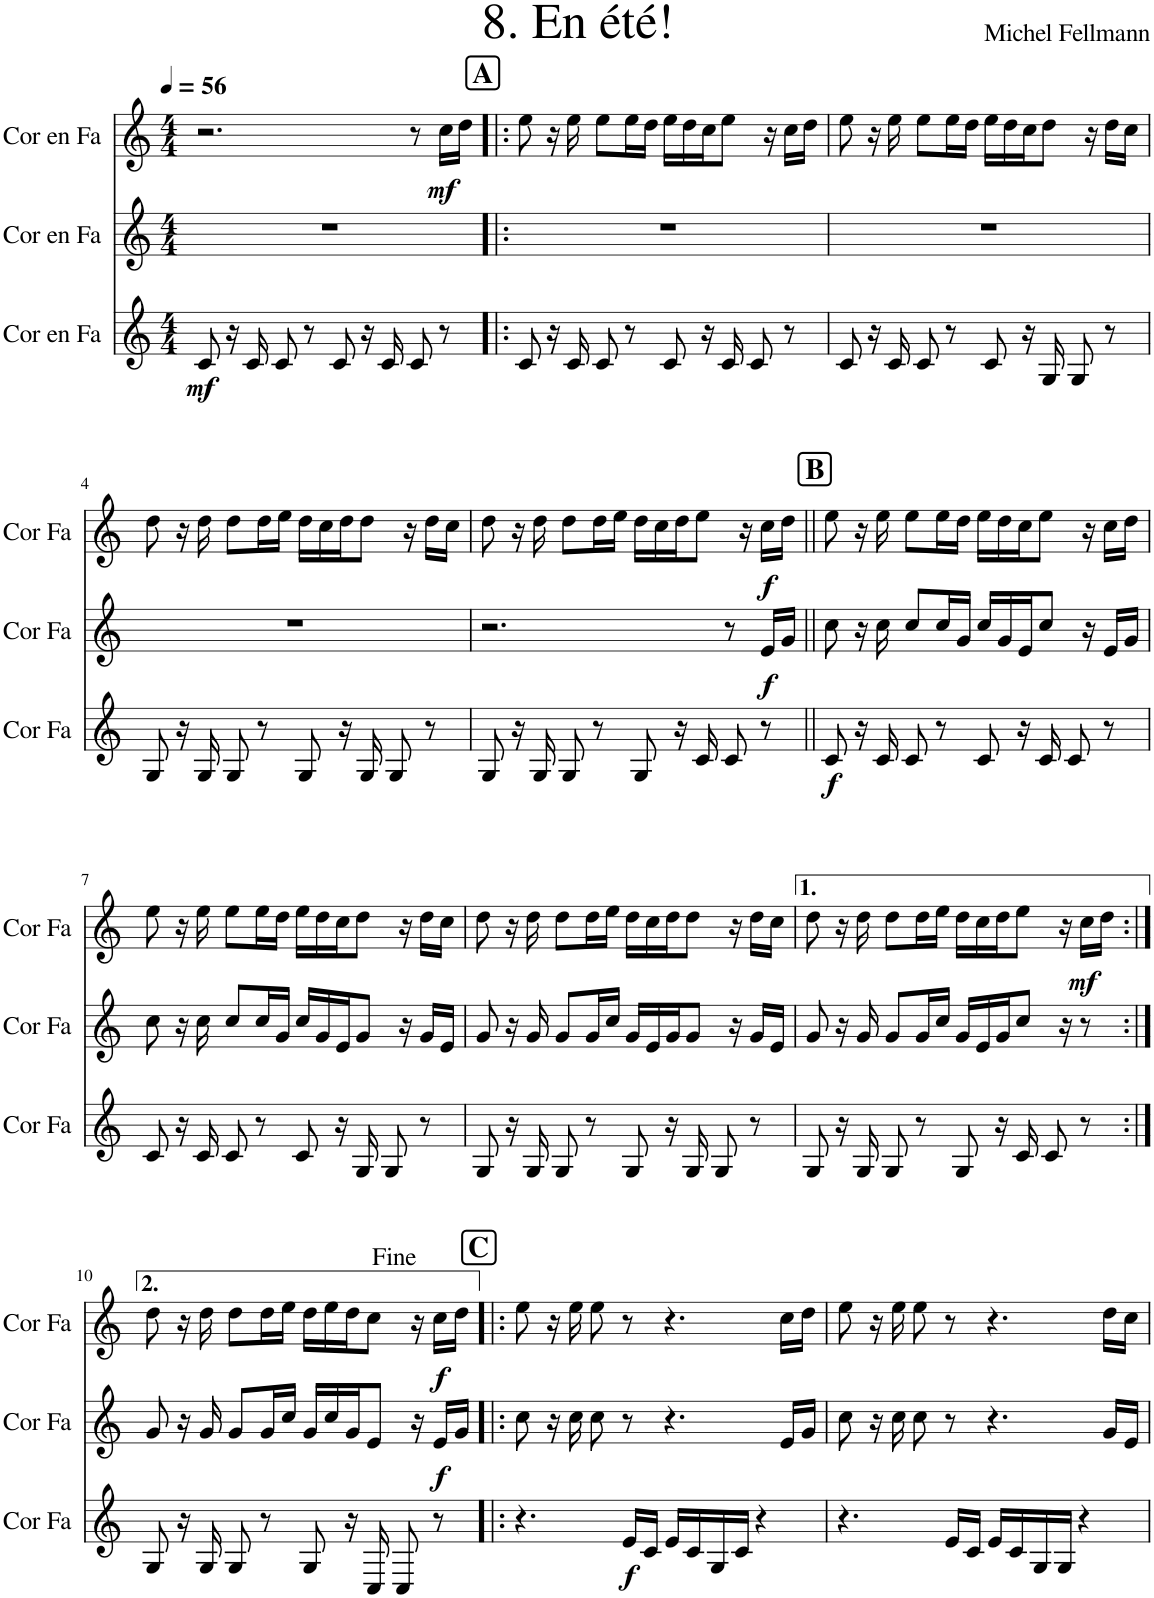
**kern	**dynam	**kern	**dynam	**kern	**dynam
*part3	*part3	*part2	*part2	*part1	*part1
*staff3	*staff3	*staff2	*staff2	*staff1	*staff1
*I"Cor en Fa	*	*I"Cor en Fa	*	*I"Cor en Fa	*
*I'Cor Fa	*	*I'Cor Fa	*	*I'Cor Fa	*
*clefG2	*	*clefG2	*	*clefG2	*
*Trd4c7	*	*Trd4c7	*	*Trd4c7	*
*k[]	*	*k[]	*	*k[]	*
*M4/4	*	*M4/4	*	*M4/4	*
*MM56	*	*MM56	*	*MM56	*
=1	=1	=1	=1	=1	=1
!	!LO:DY:b	!	!	!	!
8c/	mf	1r	.	2.r	.
16r	.	.	.	.	.
16c/	.	.	.	.	.
8c/	.	.	.	.	.
8r	.	.	.	.	.
8c/	.	.	.	.	.
16r	.	.	.	.	.
16c/	.	.	.	.	.
8c/	.	.	.	8r	.
!	!	!	!	!	!LO:DY:b
8r	.	.	.	16cc\LL	mf
.	.	.	.	16dd\JJ	.
!!LO:REH:place=s1:a:B:cj:fs=14:t=A
=2!|:	=2!|:	=2!|:	=2!|:	=2!|:	=2!|:
8c/	.	1r	.	8ee\	.
16r	.	.	.	16r	.
16c/	.	.	.	16ee\	.
8c/	.	.	.	8ee\L	.
8r	.	.	.	16ee\L	.
.	.	.	.	16dd\JJ	.
8c/	.	.	.	16ee\LL	.
.	.	.	.	16dd\	.
16r	.	.	.	16cc\J	.
16c/	.	.	.	8ee\J	.
8c/	.	.	.	.	.
.	.	.	.	16r	.
8r	.	.	.	16cc\LL	.
.	.	.	.	16dd\JJ	.
=3	=3	=3	=3	=3	=3
8c/	.	1r	.	8ee\	.
16r	.	.	.	16r	.
16c/	.	.	.	16ee\	.
8c/	.	.	.	8ee\L	.
8r	.	.	.	16ee\L	.
.	.	.	.	16dd\JJ	.
8c/	.	.	.	16ee\LL	.
.	.	.	.	16dd\	.
16r	.	.	.	16cc\J	.
16G/	.	.	.	8dd\J	.
8G/	.	.	.	.	.
.	.	.	.	16r	.
8r	.	.	.	16dd\LL	.
.	.	.	.	16cc\JJ	.
!!LO:LB:g=z
=4	=4	=4	=4	=4	=4
8G/	.	1r	.	8dd\	.
16r	.	.	.	16r	.
16G/	.	.	.	16dd\	.
8G/	.	.	.	8dd\L	.
8r	.	.	.	16dd\L	.
.	.	.	.	16ee\JJ	.
8G/	.	.	.	16dd\LL	.
.	.	.	.	16cc\	.
16r	.	.	.	16dd\J	.
16G/	.	.	.	8dd\J	.
8G/	.	.	.	.	.
.	.	.	.	16r	.
8r	.	.	.	16dd\LL	.
.	.	.	.	16cc\JJ	.
=5	=5	=5	=5	=5	=5
8G/	.	2.r	.	8dd\	.
16r	.	.	.	16r	.
16G/	.	.	.	16dd\	.
8G/	.	.	.	8dd\L	.
8r	.	.	.	16dd\L	.
.	.	.	.	16ee\JJ	.
8G/	.	.	.	16dd\LL	.
.	.	.	.	16cc\	.
16r	.	.	.	16dd\J	.
16c/	.	.	.	8ee\J	.
8c/	.	8r	.	.	.
.	.	.	.	16r	.
!	!	!	!LO:DY:b	!	!LO:DY:b
8r	.	16e/LL	f	16cc\LL	f
.	.	16g/JJ	.	16dd\JJ	.
!!LO:REH:place=s1:a:B:cj:fs=14:t=B
=6||	=6||	=6||	=6||	=6||	=6||
!	!LO:DY:b	!	!	!	!
8c/	f	8cc\	.	8ee\	.
16r	.	16r	.	16r	.
16c/	.	16cc\	.	16ee\	.
8c/	.	8cc/L	.	8ee\L	.
8r	.	16cc/L	.	16ee\L	.
.	.	16g/JJ	.	16dd\JJ	.
8c/	.	16cc/LL	.	16ee\LL	.
.	.	16g/	.	16dd\	.
16r	.	16e/J	.	16cc\J	.
16c/	.	8cc/J	.	8ee\J	.
8c/	.	.	.	.	.
.	.	16r	.	16r	.
8r	.	16e/LL	.	16cc\LL	.
.	.	16g/JJ	.	16dd\JJ	.
!!LO:LB:g=z
=7	=7	=7	=7	=7	=7
8c/	.	8cc\	.	8ee\	.
16r	.	16r	.	16r	.
16c/	.	16cc\	.	16ee\	.
8c/	.	8cc/L	.	8ee\L	.
8r	.	16cc/L	.	16ee\L	.
.	.	16g/JJ	.	16dd\JJ	.
8c/	.	16cc/LL	.	16ee\LL	.
.	.	16g/	.	16dd\	.
16r	.	16e/J	.	16cc\J	.
16G/	.	8g/J	.	8dd\J	.
8G/	.	.	.	.	.
.	.	16r	.	16r	.
8r	.	16g/LL	.	16dd\LL	.
.	.	16e/JJ	.	16cc\JJ	.
=8	=8	=8	=8	=8	=8
8G/	.	8g/	.	8dd\	.
16r	.	16r	.	16r	.
16G/	.	16g/	.	16dd\	.
8G/	.	8g/L	.	8dd\L	.
8r	.	16g/L	.	16dd\L	.
.	.	16cc/JJ	.	16ee\JJ	.
8G/	.	16g/LL	.	16dd\LL	.
.	.	16e/	.	16cc\	.
16r	.	16g/J	.	16dd\J	.
16G/	.	8g/J	.	8dd\J	.
8G/	.	.	.	.	.
.	.	16r	.	16r	.
8r	.	16g/LL	.	16dd\LL	.
.	.	16e/JJ	.	16cc\JJ	.
=9	=9	=9	=9	=9	=9
8G/	.	8g/	.	8dd\	.
16r	.	16r	.	16r	.
16G/	.	16g/	.	16dd\	.
8G/	.	8g/L	.	8dd\L	.
8r	.	16g/L	.	16dd\L	.
.	.	16cc/JJ	.	16ee\JJ	.
8G/	.	16g/LL	.	16dd\LL	.
.	.	16e/	.	16cc\	.
16r	.	16g/J	.	16dd\J	.
16c/	.	8cc/J	.	8ee\J	.
8c/	.	.	.	.	.
.	.	16r	.	16r	.
!	!	!	!	!	!LO:DY:b
8r	.	8r	.	16cc\LL	mf
.	.	.	.	16dd\JJ	.
!!LO:LB:g=z
=10:|!	=10:|!	=10:|!	=10:|!	=10:|!	=10:|!
8G/	.	8g/	.	8dd\	.
16r	.	16r	.	16r	.
16G/	.	16g/	.	16dd\	.
8G/	.	8g/L	.	8dd\L	.
8r	.	16g/L	.	16dd\L	.
.	.	16cc/JJ	.	16ee\JJ	.
8G/	.	16g/LL	.	16dd\LL	.
.	.	16cc/	.	16ee\	.
16r	.	16g/J	.	16dd\J	.
16C/	.	8e/J	.	8cc\J	.
8C/	.	.	.	.	.
.	.	16r	.	16r	.
!	!	!	!LO:DY:b	!	!LO:DY:b
8r	.	16e/LL	f	16cc\LL	f
.	.	16g/JJ	.	16dd\JJ	.
!!LO:REH:place=s1:a:B:cj:fs=14:t=C
=11!|:	=11!|:	=11!|:	=11!|:	=11!|:	=11!|:
4.r	.	8cc\	.	8ee\	.
.	.	16r	.	16r	.
.	.	16cc\	.	16ee\	.
.	.	8cc\	.	8ee\	.
!	!LO:DY:b	!	!	!	!
16e/LL	f	8r	.	8r	.
16c/JJ	.	.	.	.	.
16e/LL	.	4.r	.	4.r	.
16c/	.	.	.	.	.
16G/	.	.	.	.	.
16c/JJ	.	.	.	.	.
4r	.	.	.	.	.
.	.	16e/LL	.	16cc\LL	.
.	.	16g/JJ	.	16dd\JJ	.
=12	=12	=12	=12	=12	=12
4.r	.	8cc\	.	8ee\	.
.	.	16r	.	16r	.
.	.	16cc\	.	16ee\	.
.	.	8cc\	.	8ee\	.
16e/LL	.	8r	.	8r	.
16c/JJ	.	.	.	.	.
16e/LL	.	4.r	.	4.r	.
16c/	.	.	.	.	.
16G/	.	.	.	.	.
16G/JJ	.	.	.	.	.
4r	.	.	.	.	.
.	.	16g/LL	.	16dd\LL	.
.	.	16e/JJ	.	16cc\JJ	.
=	=	=	=	=	=
*-	*-	*-	*-	*-	*-
